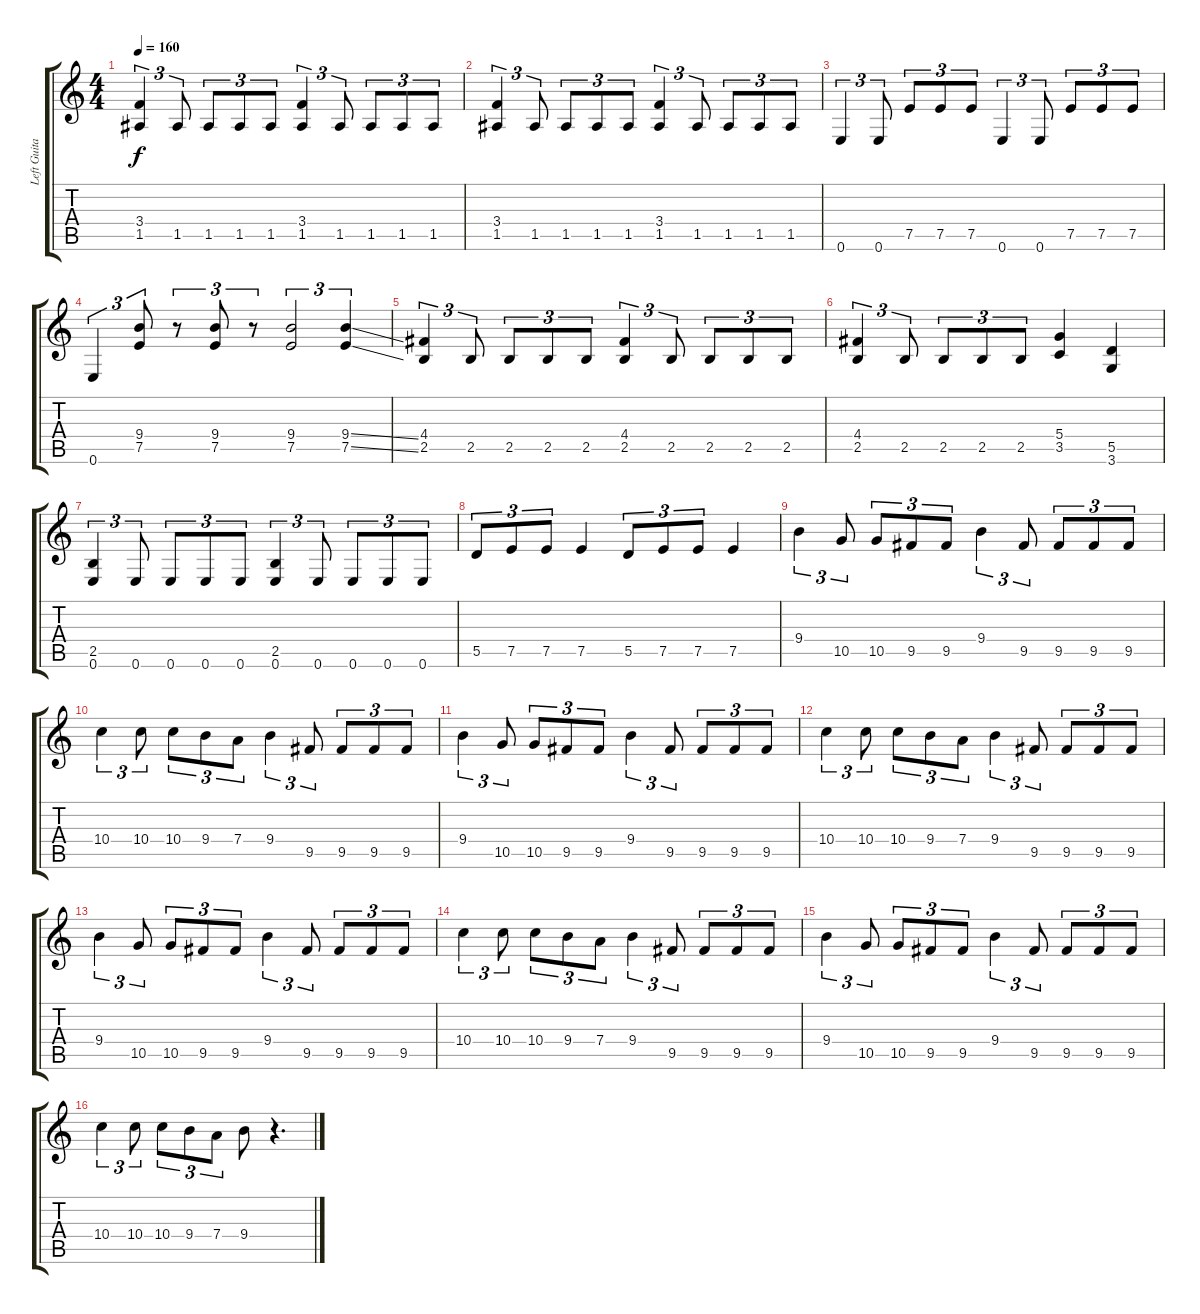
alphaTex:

\track ("Left Guitar" "Left Guita") {instrument distortionguitar}
\staff {score tabs}
\tuning (E4 B3 G3 D3 A2 E2) {hide}
\ts (4 4)
\tempo 160
\clef g2
\ks c
(3.4 1.5).4{tu (3 2) dy f} 1.5.8{tu (3 2)} 1.5.8{tu (3 2)} 1.5.8{tu (3 2)} 1.5.8{tu (3 2)} (3.4 1.5).4{tu (3 2)} 1.5.8{tu (3 2)} 1.5.8{tu (3 2)} 1.5.8{tu (3 2)} 1.5.8{tu (3 2)} |
(3.4 1.5).4{tu (3 2)} 1.5.8{tu (3 2)} 1.5.8{tu (3 2)} 1.5.8{tu (3 2)} 1.5.8{tu (3 2)} (3.4 1.5).4{tu (3 2)} 1.5.8{tu (3 2)} 1.5.8{tu (3 2)} 1.5.8{tu (3 2)} 1.5.8{tu (3 2)} |
0.6.4{tu (3 2)} 0.6.8{tu (3 2)} 7.5.8{tu (3 2)} 7.5.8{tu (3 2)} 7.5.8{tu (3 2)} 0.6.4{tu (3 2)} 0.6.8{tu (3 2)} 7.5.8{tu (3 2)} 7.5.8{tu (3 2)} 7.5.8{tu (3 2)} |
0.6.4{tu (3 2)} (9.4 7.5).8{tu (3 2)} r.8{tu (3 2)} (9.4 7.5).8{tu (3 2)} r.8{tu (3 2)} (9.4 7.5).2{tu (3 2)} (9.4{ss} 7.5{ss}).4{tu (3 2)} |
(4.4 2.5).4{tu (3 2)} 2.5.8{tu (3 2)} 2.5.8{tu (3 2)} 2.5.8{tu (3 2)} 2.5.8{tu (3 2)} (4.4 2.5).4{tu (3 2)} 2.5.8{tu (3 2)} 2.5.8{tu (3 2)} 2.5.8{tu (3 2)} 2.5.8{tu (3 2)} |
(4.4 2.5).4{tu (3 2)} 2.5.8{tu (3 2)} 2.5.8{tu (3 2)} 2.5.8{tu (3 2)} 2.5.8{tu (3 2)} (5.4 3.5).4 (5.5 3.6).4 |
(2.5 0.6).4{tu (3 2)} 0.6.8{tu (3 2)} 0.6.8{tu (3 2)} 0.6.8{tu (3 2)} 0.6.8{tu (3 2)} (2.5 0.6).4{tu (3 2)} 0.6.8{tu (3 2)} 0.6.8{tu (3 2)} 0.6.8{tu (3 2)} 0.6.8{tu (3 2)} |
5.5.8{tu (3 2)} 7.5.8{tu (3 2)} 7.5.8{tu (3 2)} 7.5.4 5.5.8{tu (3 2)} 7.5.8{tu (3 2)} 7.5.8{tu (3 2)} 7.5.4 |
9.4.4{tu (3 2) volume 16} 10.5.8{tu (3 2)} 10.5.8{tu (3 2)} 9.5.8{tu (3 2)} 9.5.8{tu (3 2)} 9.4.4{tu (3 2)} 9.5.8{tu (3 2)} 9.5.8{tu (3 2)} 9.5.8{tu (3 2)} 9.5.8{tu (3 2)} |
10.4.4{tu (3 2)} 10.4.8{tu (3 2)} 10.4.8{tu (3 2)} 9.4.8{tu (3 2)} 7.4.8{tu (3 2)} 9.4.4{tu (3 2)} 9.5.8{tu (3 2)} 9.5.8{tu (3 2)} 9.5.8{tu (3 2)} 9.5.8{tu (3 2)} |
9.4.4{tu (3 2)} 10.5.8{tu (3 2)} 10.5.8{tu (3 2)} 9.5.8{tu (3 2)} 9.5.8{tu (3 2)} 9.4.4{tu (3 2)} 9.5.8{tu (3 2)} 9.5.8{tu (3 2)} 9.5.8{tu (3 2)} 9.5.8{tu (3 2)} |
10.4.4{tu (3 2)} 10.4.8{tu (3 2)} 10.4.8{tu (3 2)} 9.4.8{tu (3 2)} 7.4.8{tu (3 2)} 9.4.4{tu (3 2)} 9.5.8{tu (3 2)} 9.5.8{tu (3 2)} 9.5.8{tu (3 2)} 9.5.8{tu (3 2)} |
9.4.4{tu (3 2)} 10.5.8{tu (3 2)} 10.5.8{tu (3 2)} 9.5.8{tu (3 2)} 9.5.8{tu (3 2)} 9.4.4{tu (3 2)} 9.5.8{tu (3 2)} 9.5.8{tu (3 2)} 9.5.8{tu (3 2)} 9.5.8{tu (3 2)} |
10.4.4{tu (3 2)} 10.4.8{tu (3 2)} 10.4.8{tu (3 2)} 9.4.8{tu (3 2)} 7.4.8{tu (3 2)} 9.4.4{tu (3 2)} 9.5.8{tu (3 2)} 9.5.8{tu (3 2)} 9.5.8{tu (3 2)} 9.5.8{tu (3 2)} |
9.4.4{tu (3 2)} 10.5.8{tu (3 2)} 10.5.8{tu (3 2)} 9.5.8{tu (3 2)} 9.5.8{tu (3 2)} 9.4.4{tu (3 2)} 9.5.8{tu (3 2)} 9.5.8{tu (3 2)} 9.5.8{tu (3 2)} 9.5.8{tu (3 2)} |
10.4.4{tu (3 2)} 10.4.8{tu (3 2)} 10.4.8{tu (3 2)} 9.4.8{tu (3 2)} 7.4.8{tu (3 2)} 9.4.8 r.4{d}
